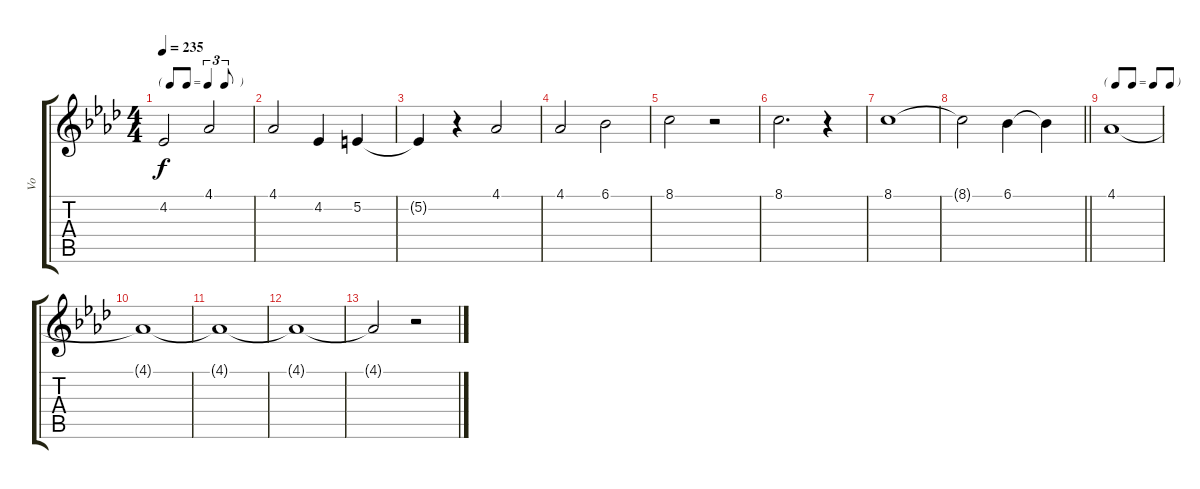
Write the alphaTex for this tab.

\track ("Vo" "Vo") {instrument flute}
\staff {score tabs}
\tuning (E4 B3 G3 D3 A2 E2) {hide}
\ts (4 4)
\tf triplet8th
\tempo 235
\clef g2
\ks ab
4.2.2{dy f} 4.1.2 |
4.1.2 4.2.4 5.2.4 |
5.2{t}.4 r.4 4.1.2 |
4.1.2 6.1.2 |
8.1.2 r.2 |
8.1.2{d} r.4 |
8.1.1 |
\barLineRight lightlight
8.1{t}.2 6.1.4 6.1{t}.4 |
\tf none
\section ("" "")
4.1.1 |
4.1{t}.1 |
4.1{t}.1 |
4.1{t}.1 |
4.1{t}.2 r.2
